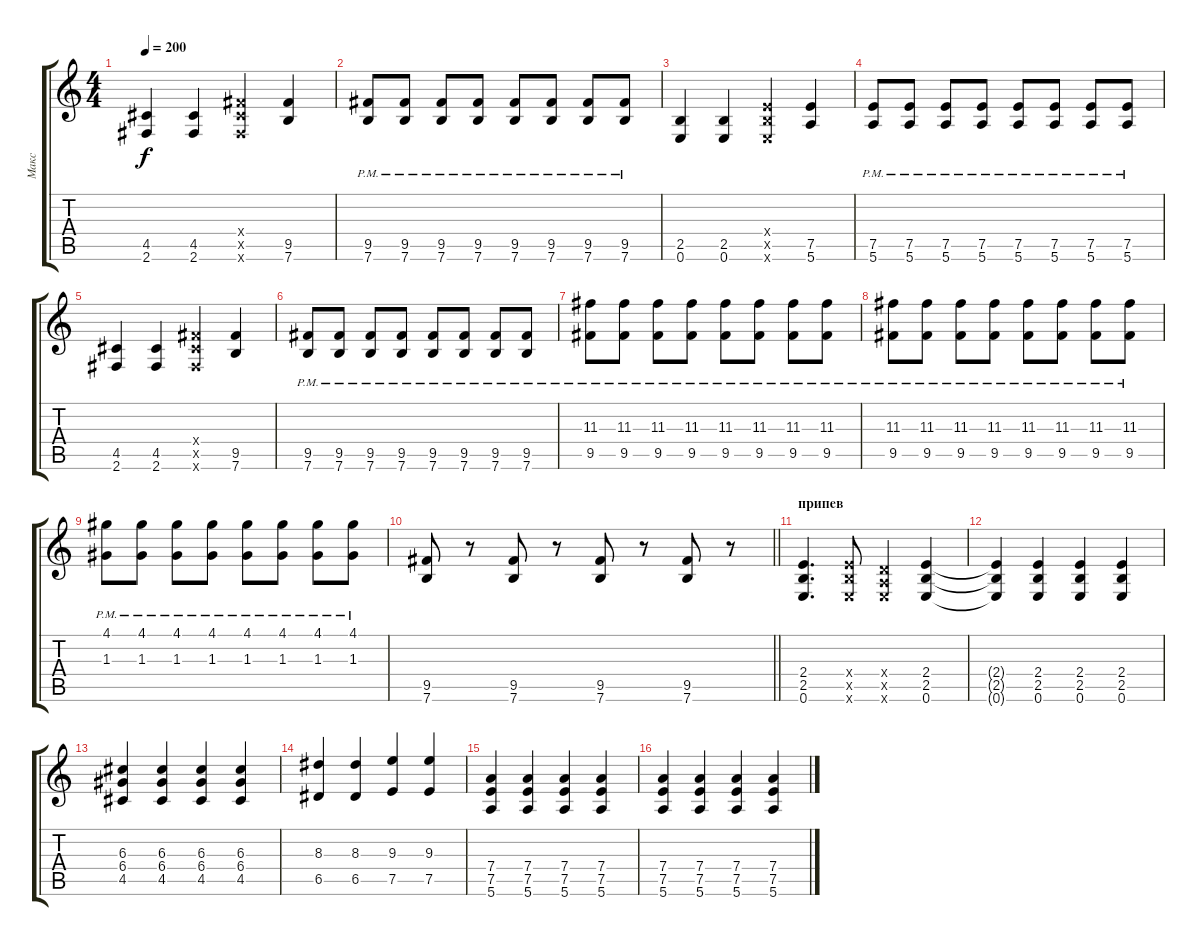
\track ("Макс" "Макс") {instrument electricguitarmuted}
\staff {score tabs}
\tuning (E4 B3 G3 D3 A2 E2) {hide}
\ts (4 4)
\tempo 200
\clef g2
\ks c
(4.5 2.6).4{dy f} (4.5 2.6).4 (4.4{x} 4.5{x} 2.6{x}).4 (9.5 7.6).4 |
(9.5{pm} 7.6{pm}).8 (9.5{pm} 7.6{pm}).8 (9.5{pm} 7.6{pm}).8 (9.5{pm} 7.6{pm}).8 (9.5{pm} 7.6{pm}).8 (9.5{pm} 7.6{pm}).8 (9.5{pm} 7.6{pm}).8 (9.5{pm} 7.6{pm}).8 |
(2.5 0.6).4 (2.5 0.6).4 (2.4{x} 2.5{x} 0.6{x}).4 (7.5 5.6).4 |
(7.5{pm} 5.6).8 (7.5{pm} 5.6).8 (7.5{pm} 5.6).8 (7.5{pm} 5.6).8 (7.5{pm} 5.6).8 (7.5{pm} 5.6).8 (7.5{pm} 5.6).8 (7.5{pm} 5.6).8 |
(4.5 2.6).4 (4.5 2.6).4 (4.4{x} 4.5{x} 2.6{x}).4 (9.5 7.6).4 |
(9.5{pm} 7.6{pm}).8 (9.5{pm} 7.6{pm}).8 (9.5{pm} 7.6{pm}).8 (9.5{pm} 7.6{pm}).8 (9.5{pm} 7.6{pm}).8 (9.5{pm} 7.6{pm}).8 (9.5{pm} 7.6{pm}).8 (9.5{pm} 7.6{pm}).8 |
(11.3{pm} 9.5{pm}).8{volume 10} (11.3{pm} 9.5{pm}).8 (11.3{pm} 9.5{pm}).8 (11.3{pm} 9.5{pm}).8 (11.3{pm} 9.5{pm}).8 (11.3{pm} 9.5{pm}).8 (11.3{pm} 9.5{pm}).8 (11.3{pm} 9.5{pm}).8 |
(11.3{pm} 9.5{pm}).8 (11.3{pm} 9.5{pm}).8 (11.3{pm} 9.5{pm}).8 (11.3{pm} 9.5{pm}).8 (11.3{pm} 9.5{pm}).8 (11.3{pm} 9.5{pm}).8 (11.3{pm} 9.5{pm}).8 (11.3{pm} 9.5{pm}).8 |
(4.1{pm} 1.3{pm}).8 (4.1{pm} 1.3{pm}).8 (4.1{pm} 1.3{pm}).8 (4.1{pm} 1.3{pm}).8 (4.1{pm} 1.3{pm}).8 (4.1{pm} 1.3{pm}).8 (4.1{pm} 1.3{pm}).8 (4.1{pm} 1.3{pm}).8 |
\barLineRight lightlight
(9.5 7.6).8 r.8 (9.5 7.6).8 r.8 (9.5 7.6).8 r.8 (9.5 7.6).8 r.8 |
\section ("" "припев")
(2.4 2.5 0.6).4{d volume 13} (2.4{x} 2.5{x} 0.6{x}).8 (0.4{x} 0.5{x} 0.6{x}).4 (2.4 2.5 0.6).4 |
(2.4{t} 2.5{t} 0.6{t}).4 (2.4 2.5 0.6).4 (2.4 2.5 0.6).4 (2.4 2.5 0.6).4 |
(6.3 6.4 4.5).4 (6.3 6.4 4.5).4 (6.3 6.4 4.5).4 (6.3 6.4 4.5).4 |
(8.3 6.5).4 (8.3 6.5).4 (9.3 7.5).4 (9.3 7.5).4 |
(7.4 7.5 5.6).4 (7.4 7.5 5.6).4 (7.4 7.5 5.6).4 (7.4 7.5 5.6).4 |
(7.4 7.5 5.6).4 (7.4 7.5 5.6).4 (7.4 7.5 5.6).4 (7.4 7.5 5.6).4
